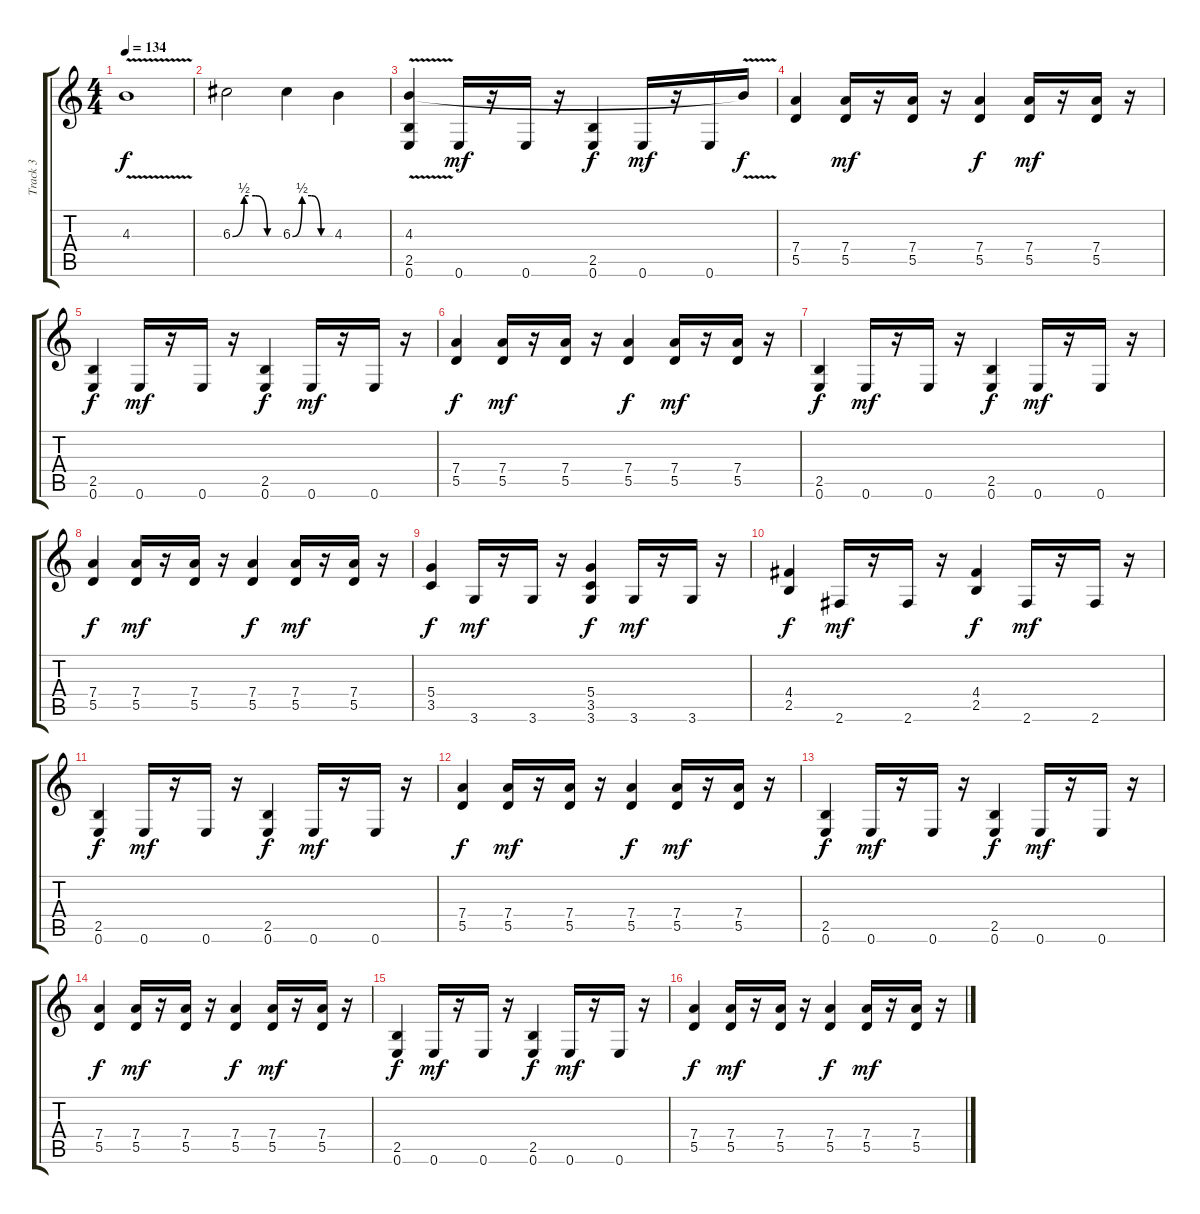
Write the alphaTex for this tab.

\track ("Track 3" "Track 3") {instrument distortionguitar}
\staff {score tabs}
\tuning (E4 B3 G3 D3 A2 E2) {hide}
\ts (4 4)
\tempo 134
\clef g2
\ks c
4.3{v}.1{dy f} |
6.3{be (custom 0 0 15 2 30 2 45 0 60 0)}.2 6.3{be (custom 0 0 15 2 30 2 45 0 60 0)}.4 4.3.4 |
(4.3{v} 2.5 0.6).4 0.6.16{dy mf} r.16 0.6.16 r.16 (2.5 0.6).4{dy f} 0.6.16{dy mf} r.16 0.6.16 4.3{t}.16{dy f} |
(7.4 5.5).4 (7.4 5.5).16{dy mf} r.16 (7.4 5.5).16 r.16 (7.4 5.5).4{dy f} (7.4 5.5).16{dy mf} r.16 (7.4 5.5).16 r.16 |
(2.5 0.6).4{dy f} 0.6.16{dy mf} r.16 0.6.16 r.16 (2.5 0.6).4{dy f} 0.6.16{dy mf} r.16 0.6.16 r.16 |
(7.4 5.5).4{dy f} (7.4 5.5).16{dy mf} r.16 (7.4 5.5).16 r.16 (7.4 5.5).4{dy f} (7.4 5.5).16{dy mf} r.16 (7.4 5.5).16 r.16 |
(2.5 0.6).4{dy f} 0.6.16{dy mf} r.16 0.6.16 r.16 (2.5 0.6).4{dy f} 0.6.16{dy mf} r.16 0.6.16 r.16 |
(7.4 5.5).4{dy f} (7.4 5.5).16{dy mf} r.16 (7.4 5.5).16 r.16 (7.4 5.5).4{dy f} (7.4 5.5).16{dy mf} r.16 (7.4 5.5).16 r.16 |
(5.4 3.5).4{dy f} 3.6.16{dy mf} r.16 3.6.16 r.16 (5.4 3.5 3.6).4{dy f} 3.6.16{dy mf} r.16 3.6.16 r.16 |
(4.4 2.5).4{dy f} 2.6.16{dy mf} r.16 2.6.16 r.16 (4.4 2.5).4{dy f} 2.6.16{dy mf} r.16 2.6.16 r.16 |
(2.5 0.6).4{dy f} 0.6.16{dy mf} r.16 0.6.16 r.16 (2.5 0.6).4{dy f} 0.6.16{dy mf} r.16 0.6.16 r.16 |
(7.4 5.5).4{dy f} (7.4 5.5).16{dy mf} r.16 (7.4 5.5).16 r.16 (7.4 5.5).4{dy f} (7.4 5.5).16{dy mf} r.16 (7.4 5.5).16 r.16 |
(2.5 0.6).4{dy f} 0.6.16{dy mf} r.16 0.6.16 r.16 (2.5 0.6).4{dy f} 0.6.16{dy mf} r.16 0.6.16 r.16 |
(7.4 5.5).4{dy f} (7.4 5.5).16{dy mf} r.16 (7.4 5.5).16 r.16 (7.4 5.5).4{dy f} (7.4 5.5).16{dy mf} r.16 (7.4 5.5).16 r.16 |
(2.5 0.6).4{dy f} 0.6.16{dy mf} r.16 0.6.16 r.16 (2.5 0.6).4{dy f} 0.6.16{dy mf} r.16 0.6.16 r.16 |
(7.4 5.5).4{dy f} (7.4 5.5).16{dy mf} r.16 (7.4 5.5).16 r.16 (7.4 5.5).4{dy f} (7.4 5.5).16{dy mf} r.16 (7.4 5.5).16 r.16
